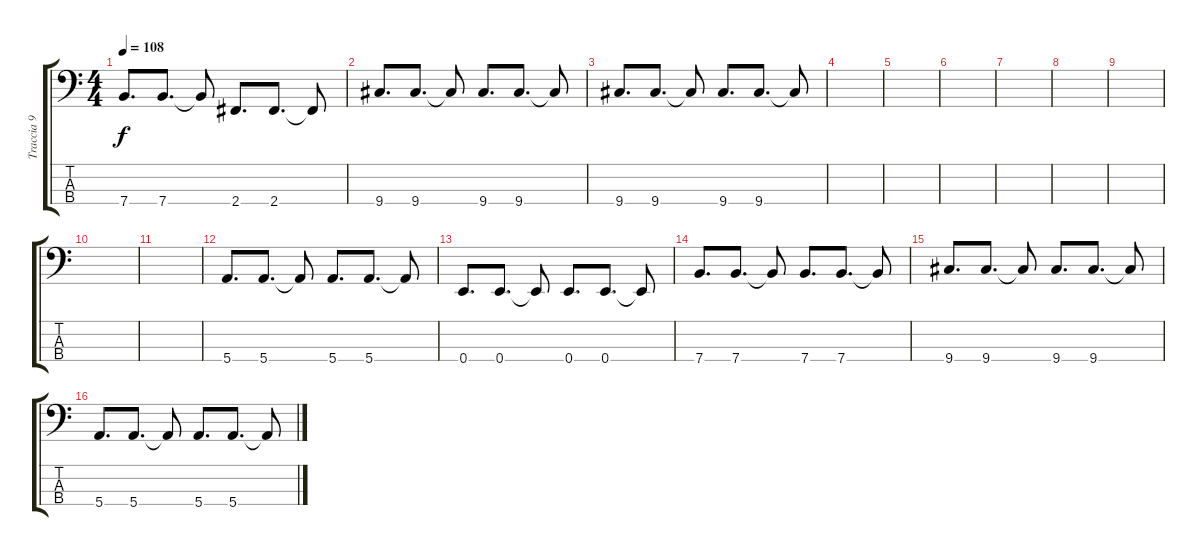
\track ("Traccia 9" "Traccia 9") {instrument electricbassfinger}
\staff {score tabs}
\tuning (G2 D2 A1 E1) {hide}
\ts (4 4)
\tempo 108
\clef f4
\ks c
7.4.8{d dy f} 7.4.8{d} 7.4{t}.8 2.4.8{d} 2.4.8{d} 2.4{t}.8 |
9.4.8{d} 9.4.8{d} 9.4{t}.8 9.4.8{d} 9.4.8{d} 9.4{t}.8 |
9.4.8{d} 9.4.8{d} 9.4{t}.8 9.4.8{d} 9.4.8{d} 9.4{t}.8 |
|
|
|
|
|
|
|
|
5.4.8{d} 5.4.8{d} 5.4{t}.8 5.4.8{d} 5.4.8{d} 5.4{t}.8 |
0.4.8{d} 0.4.8{d} 0.4{t}.8 0.4.8{d} 0.4.8{d} 0.4{t}.8 |
7.4.8{d} 7.4.8{d} 7.4{t}.8 7.4.8{d} 7.4.8{d} 7.4{t}.8 |
9.4.8{d} 9.4.8{d} 9.4{t}.8 9.4.8{d} 9.4.8{d} 9.4{t}.8 |
5.4.8{d} 5.4.8{d} 5.4{t}.8 5.4.8{d} 5.4.8{d} 5.4{t}.8
